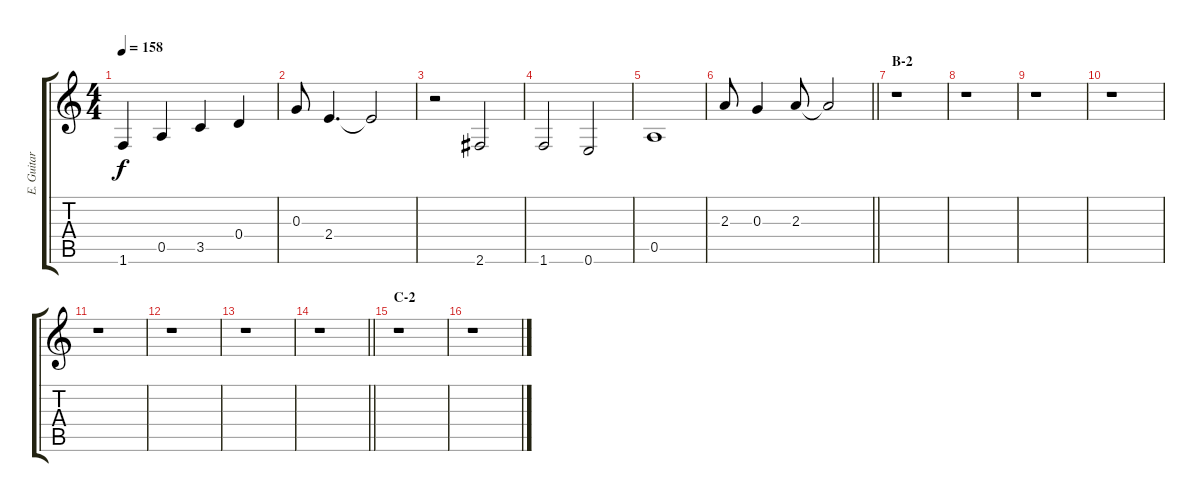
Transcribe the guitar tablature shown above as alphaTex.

\track ("E. Guitar I" "E. Guitar ") {instrument overdrivenguitar}
\staff {score tabs}
\tuning (E4 B3 G3 D3 A2 E2) {hide}
\ts (4 4)
\tempo 158
\clef g2
\ks c
1.6.4{dy f} 0.5.4 3.5.4 0.4.4 |
0.3.8 2.4.4{d} 2.4{t}.2 |
r.2 2.6.2 |
1.6.2 0.6.2 |
0.5.1 |
\barLineRight lightlight
2.3.8 0.3.4 2.3.8 2.3{t}.2 |
\section ("" "B-2")
r.1 |
r.1 |
r.1 |
r.1 |
r.1 |
r.1 |
r.1 |
\barLineRight lightlight
r.1 |
\section ("" "C-2")
r.1 |
r.1
